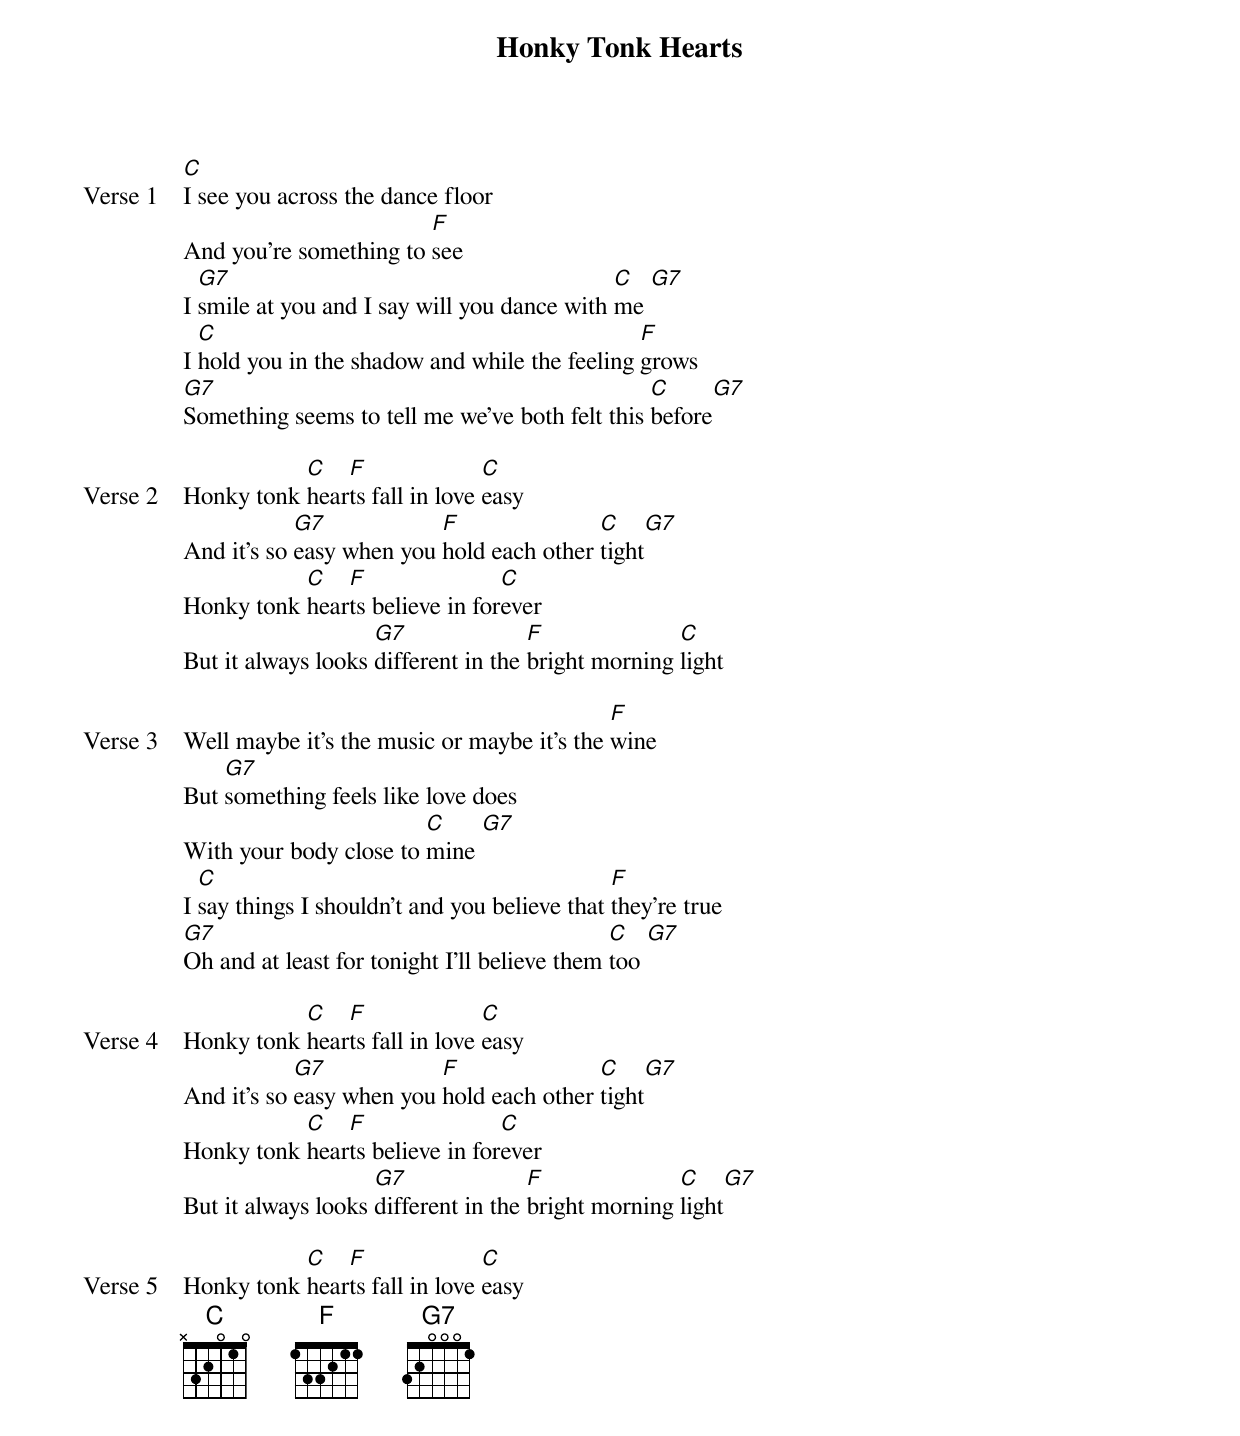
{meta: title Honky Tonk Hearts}
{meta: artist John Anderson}
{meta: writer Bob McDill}

{start_of_verse: Verse 1}
[C]I see you across the dance floor
And you're something to [F]see
I [G7]smile at you and I say will you dance with [C]me [G7]
I [C]hold you in the shadow and while the feeling [F]grows
[G7]Something seems to tell me we've both felt this [C]before[G7]
{end_of_verse}

{start_of_verse: Verse 2}
Honky tonk [C]hear[F]ts fall in love [C]easy
And it's so [G7]easy when you [F]hold each other [C]tight[G7]
Honky tonk [C]hear[F]ts believe in for[C]ever
But it always looks [G7]different in the [F]bright morning [C]light
{end_of_verse}

{start_of_verse: Verse 3}
Well maybe it's the music or maybe it's the [F]wine
But [G7]something feels like love does
With your body close to [C]mine [G7]
I [C]say things I shouldn't and you believe that [F]they're true
[G7]Oh and at least for tonight I'll believe them [C]too [G7]
{end_of_verse}

{start_of_verse: Verse 4}
Honky tonk [C]hear[F]ts fall in love [C]easy
And it's so [G7]easy when you [F]hold each other [C]tight[G7]
Honky tonk [C]hear[F]ts believe in for[C]ever
But it always looks [G7]different in the [F]bright morning [C]light[G7]
{end_of_verse}

{start_of_verse: Verse 5}
Honky tonk [C]hear[F]ts fall in love [C]easy
{end_of_verse}
